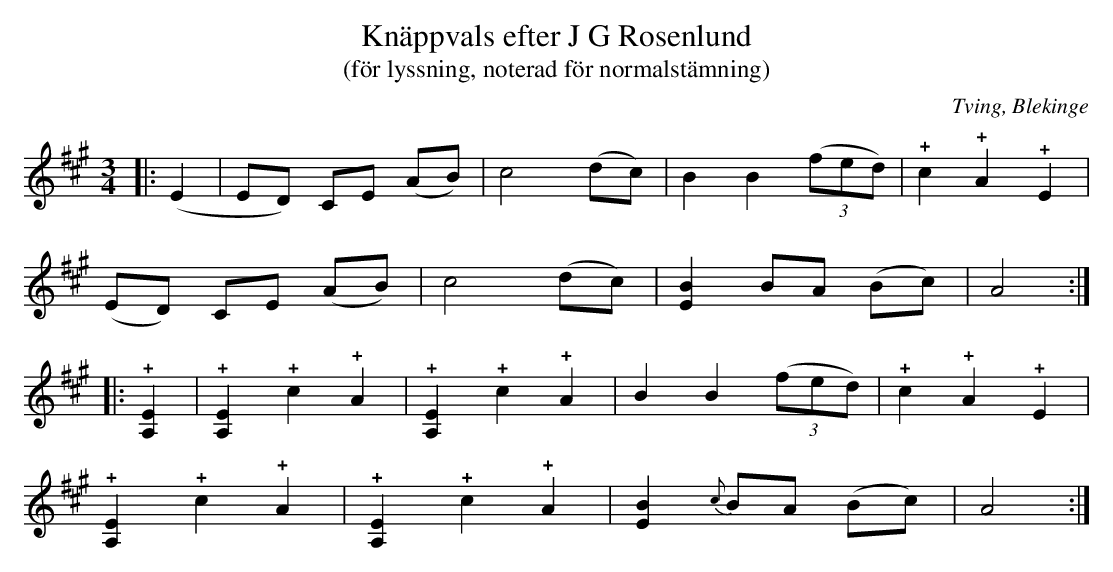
X:1
T:Knäppvals efter J G Rosenlund
T:(för lyssning, noterad för normalstämning)
O:Tving, Blekinge
M:3/4
L:1/4
Q:160
K:A
|: (E | E/D/) C/E/ (A/B/) | c2 (d/c/) | B B ((3f/e/d/) | !+!c !+!A !+!E |
       (E/D/) C/E/ (A/B/) | c2 (d/c/) | [EB] B/A/ (B/c/) | A2 :|
|: !+![A,E] | !+![A,E] !+!c !+!A | !+![A,E] !+!c !+!A | B B ((3f/e/d/) | !+!c !+!A !+!E |
   !+![A,E] !+!c !+!A | !+![A,E] !+!c !+!A | [EB] {c}B/A/ (B/c/) | A2 :|
